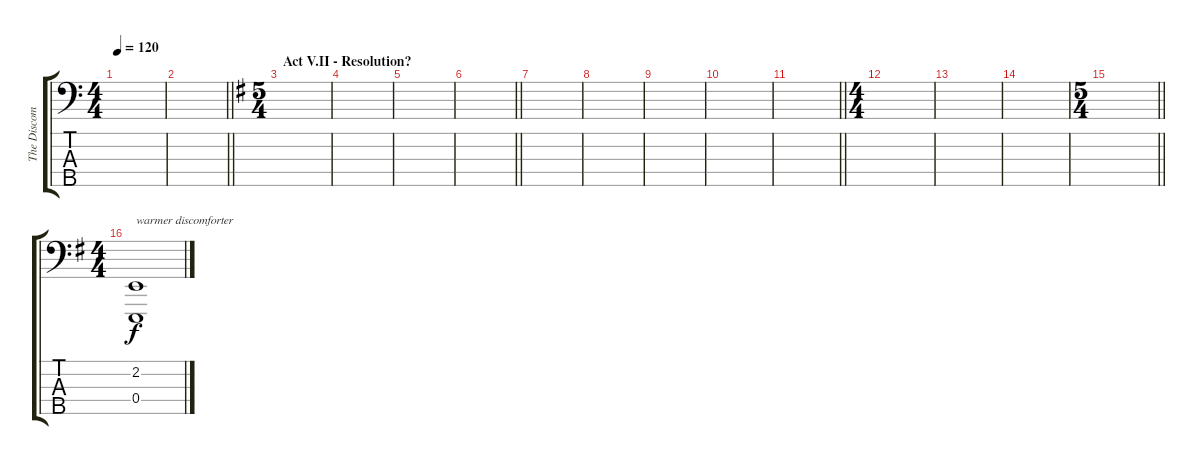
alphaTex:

\track ("The Discomforter" "The Discom") {instrument lead1square}
\staff {score tabs}
\tuning (G2 D2 A1 E1 B0) {hide}
\ts (4 4)
\tempo 120
\clef f4
\ks c
|
\barLineRight lightlight
|
\ts (5 4)
\section ("" "Act V.II - Resolution?")
\ks eminor
|
|
|
\barLineRight lightlight
|
|
|
|
|
\barLineRight lightlight
|
\ts (4 4)
|
|
|
\ts (5 4)
\barLineRight lightlight
|
\ts (4 4)
(2.2 0.4).1{txt "warmer discomforter" volume 16 instrument pad8sweep}
